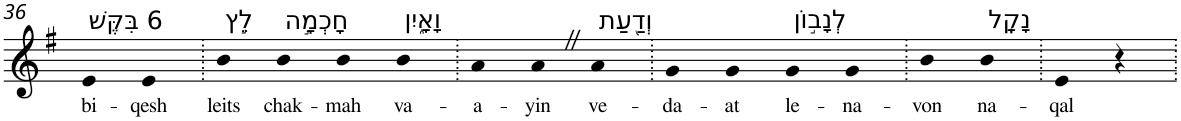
**kern	**text
*part1	*part1
*staff1	*staff1
*I"Piano	*
*I'Pno	*
!!LO:PB:g=z
*clefG2	*
*k[f#]	*
*G:	*
=36	=36
!LO:TX:a:t=6 בִּקֶּשׁ	!
!	!LO:LY:b
4e	bi-
!	!LO:LY:b
4e	-qesh
=37.	=37.
!LO:TX:a:t=לֵ֣ץ	!
!	!LO:LY:b
4b	leits
!LO:TX:a:t=חָכְמָ֣ה	!
!	!LO:LY:b
4b	chak-
!	!LO:LY:b
4b	-mah
!LO:TX:a:t=וָאָ֑יִן	!
!	!LO:LY:b
4b	va-
=38.	=38.
!	!LO:LY:b
4a	-a-
!	!LO:LY:b
4aZ	-yin
!LO:TX:a:t=וְדַ֖עַת	!
!	!LO:LY:b
4a	ve-
=39.	=39.
!	!LO:LY:b
4g	-da-
!	!LO:LY:b
4g	-at
!LO:TX:a:t=לְנָב֣וֹן	!
!	!LO:LY:b
4g	le-
!	!LO:LY:b
4g	-na-
=40.	=40.
!	!LO:LY:b
4b	-von
!LO:TX:a:t=נָקָֽל	!
!	!LO:LY:b
4b	na-
=41.	=41.
!	!LO:LY:b
4e	-qal
4r	.
=.	=.
*-	*-
